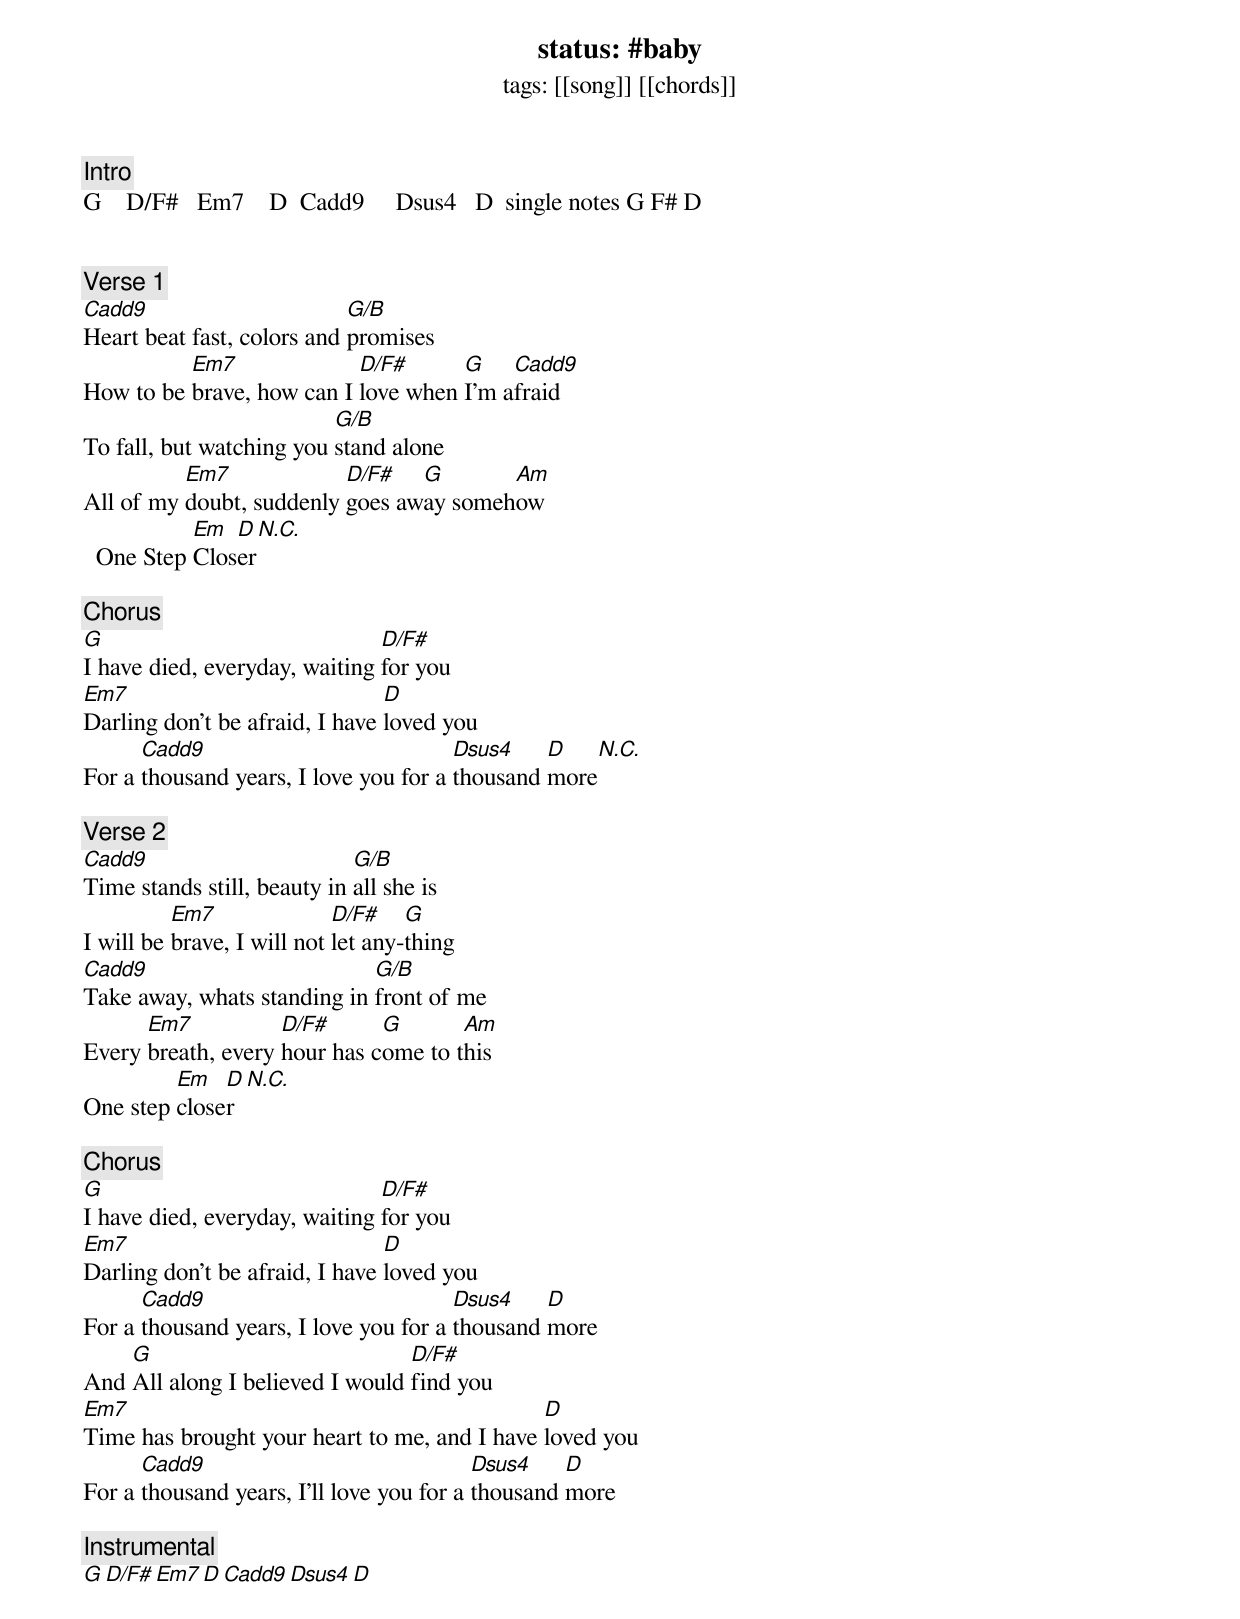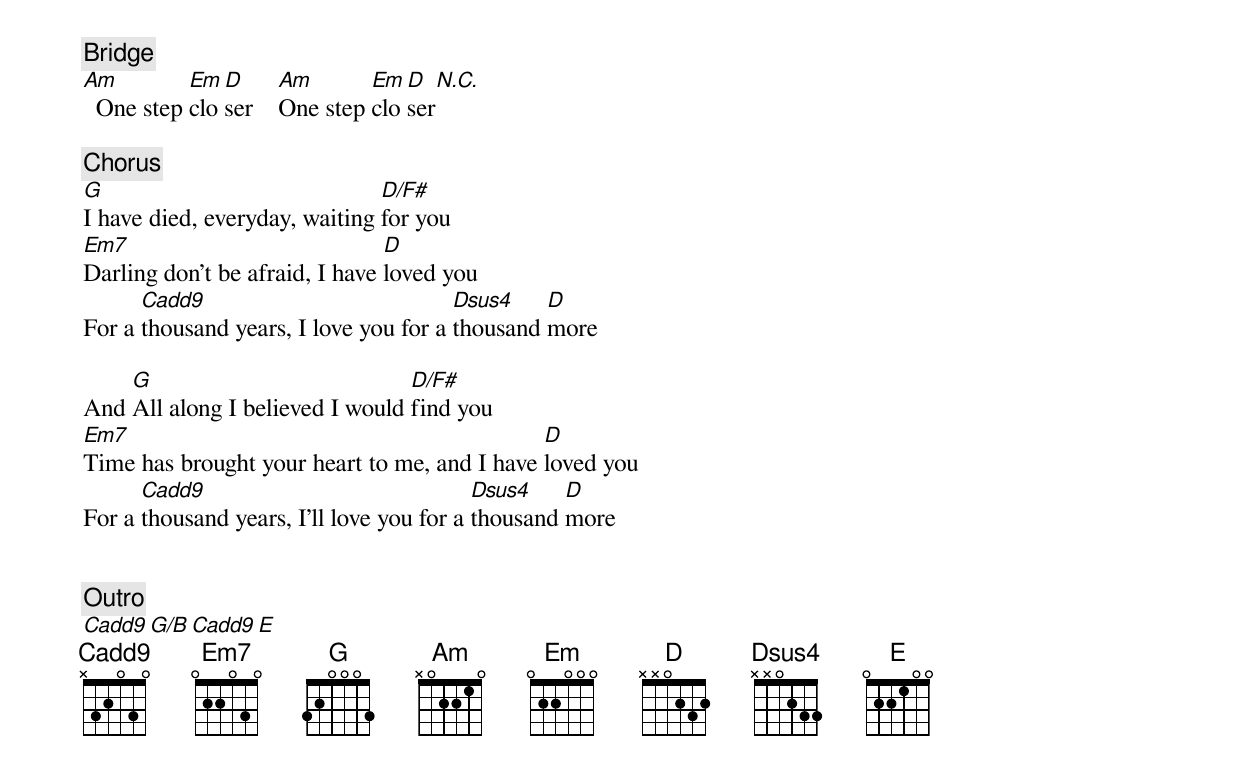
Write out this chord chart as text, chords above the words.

status: #baby
tags: [[song]] [[chords]]

[Intro]
G    D/F#   Em7    D  Cadd9     Dsus4   D  single notes G F# D


[Verse 1]
Cadd9                       G/B
Heart beat fast, colors and promises
          Em7              D/F#      G    Cadd9
How to be brave, how can I love when I'm afraid
                          G/B
To fall, but watching you stand alone
          Em7             D/F#   G       Am
All of my doubt, suddenly goes away somehow
           Em  D   N.C.
  One Step Closer

[Chorus]
G                              D/F#
I have died, everyday, waiting for you
Em7                             D
Darling don't be afraid, I have loved you
      Cadd9                            Dsus4    D   N.C.
For a thousand years, I love you for a thousand more

[Verse 2]
Cadd9                        G/B
Time stands still, beauty in all she is
          Em7               D/F#    G
I will be brave, I will not let any-thing
Cadd9                        G/B
Take away, whats standing in front of me
      Em7           D/F#      G       Am
Every breath, every hour has come to this
         Em   D    N.C.
One step closer

[Chorus]
G                              D/F#
I have died, everyday, waiting for you
Em7                             D
Darling don't be afraid, I have loved you
      Cadd9                            Dsus4    D
For a thousand years, I love you for a thousand more
    G                            D/F#
And All along I believed I would find you
Em7                                           D
Time has brought your heart to me, and I have loved you
      Cadd9                               Dsus4    D
For a thousand years, I'll love you for a thousand more

[Instrumental]
G    D/F#  Em7    D  Cadd9     Dsus4   D


[Bridge]
Am         Em D      Am       Em D   N.C.
  One step closer    One step closer

[Chorus]
G                              D/F#
I have died, everyday, waiting for you
Em7                             D
Darling don't be afraid, I have loved you
      Cadd9                            Dsus4    D
For a thousand years, I love you for a thousand more

    G                            D/F#
And All along I believed I would find you
Em7                                           D
Time has brought your heart to me, and I have loved you
      Cadd9                               Dsus4    D
For a thousand years, I'll love you for a thousand more


[Outro]
Cadd9     G/B     Cadd9     E
